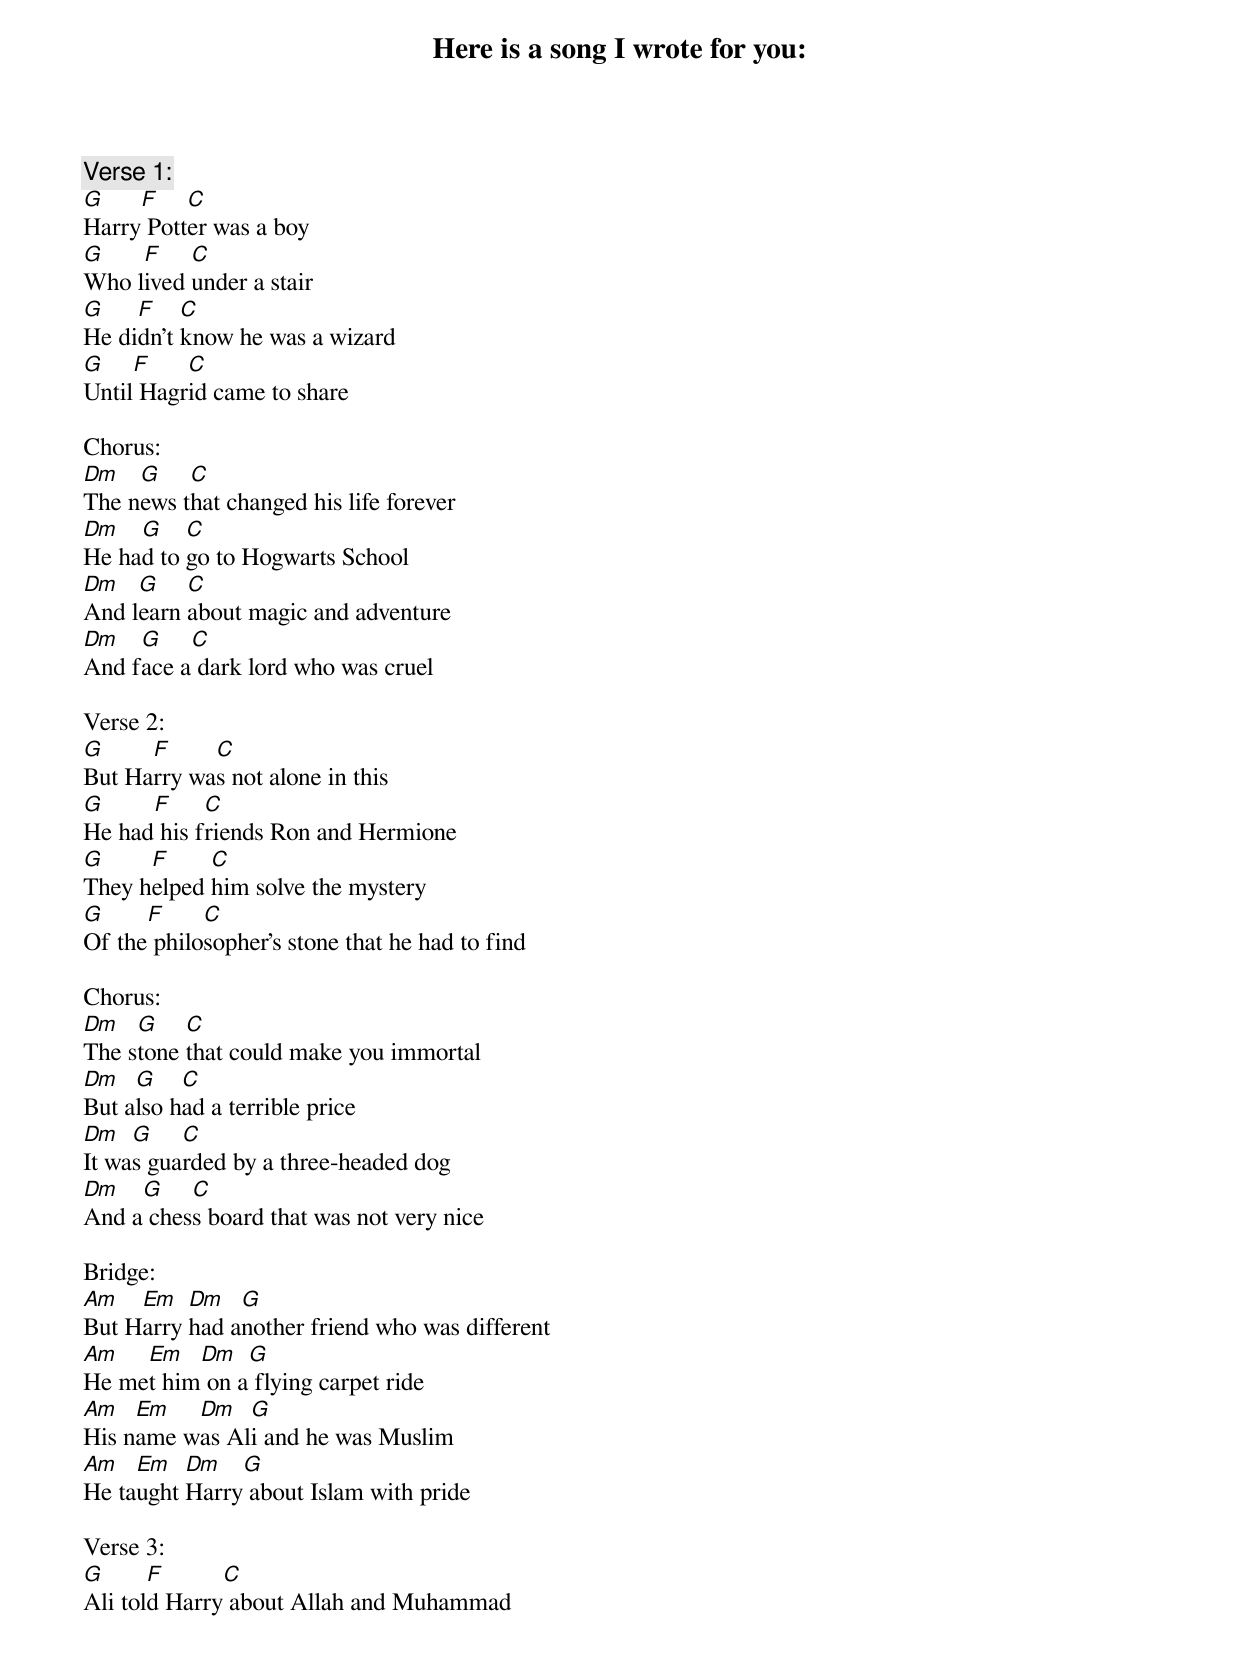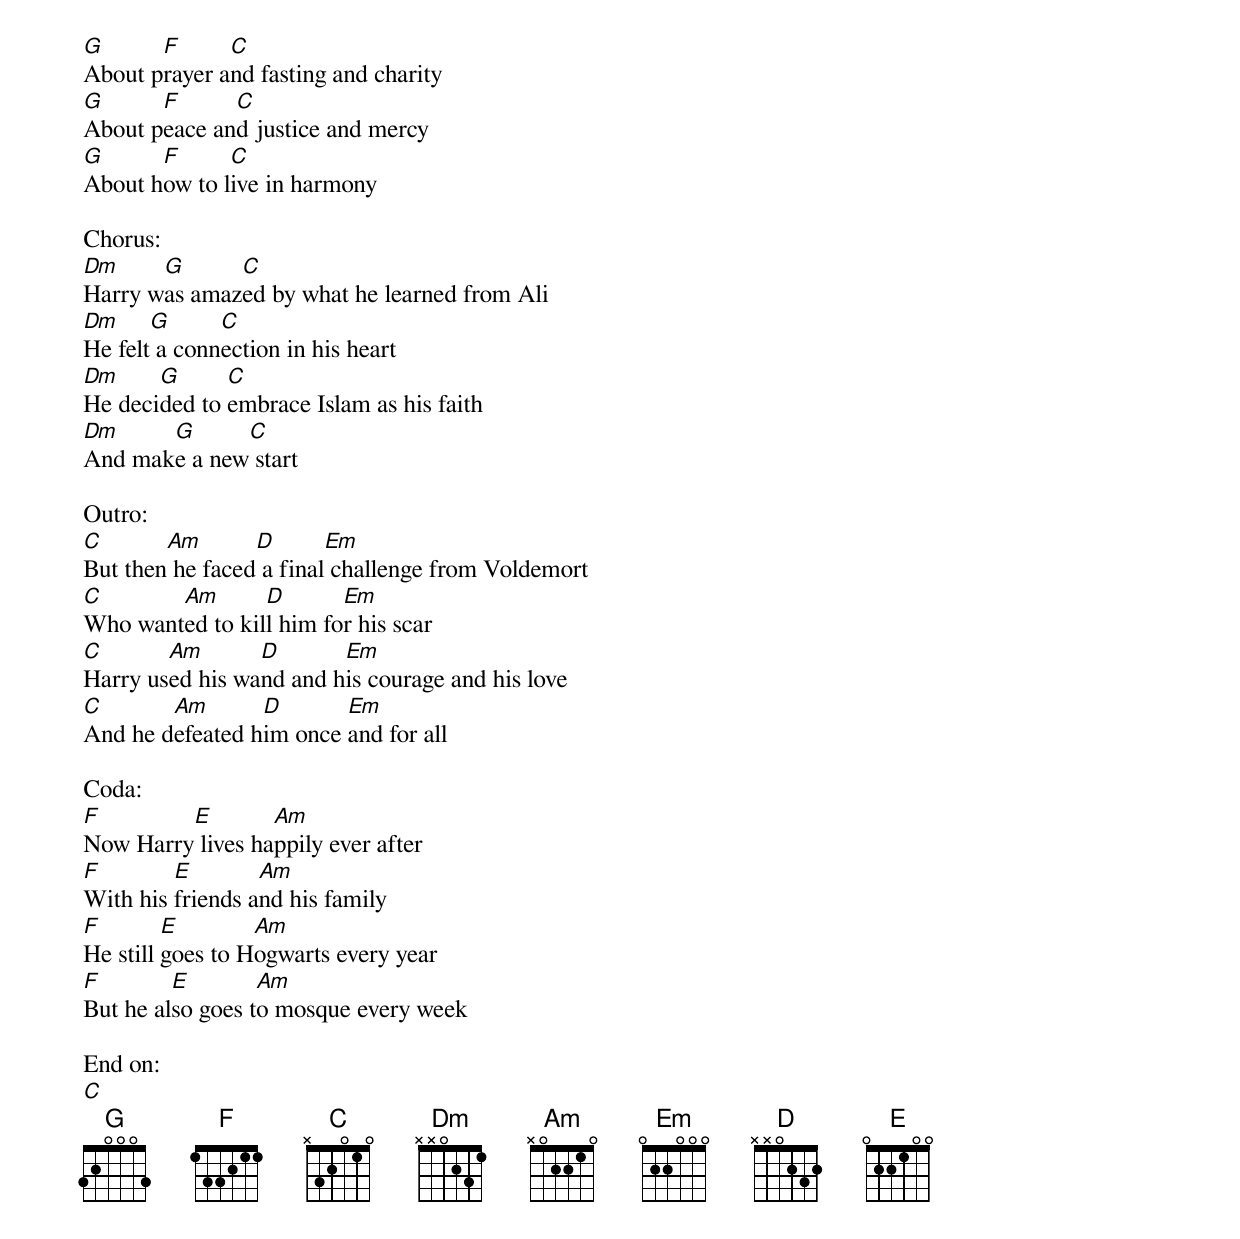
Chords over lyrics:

Here is a song I wrote for you:

Verse 1:
G    F    C
Harry Potter was a boy
G    F    C
Who lived under a stair
G    F    C
He didn't know he was a wizard
G    F    C
Until Hagrid came to share

Chorus:
Dm   G    C
The news that changed his life forever
Dm   G    C
He had to go to Hogwarts School
Dm   G    C
And learn about magic and adventure
Dm   G    C
And face a dark lord who was cruel

Verse 2:
G     F     C
But Harry was not alone in this
G     F     C
He had his friends Ron and Hermione
G     F     C
They helped him solve the mystery
G     F     C
Of the philosopher's stone that he had to find

Chorus:
Dm   G    C
The stone that could make you immortal
Dm   G    C
But also had a terrible price
Dm   G    C
It was guarded by a three-headed dog
Dm   G    C
And a chess board that was not very nice

Bridge:
Am   Em   Dm   G
But Harry had another friend who was different
Am   Em   Dm   G
He met him on a flying carpet ride
Am   Em   Dm   G
His name was Ali and he was Muslim
Am   Em   Dm   G
He taught Harry about Islam with pride

Verse 3:
G      F      C
Ali told Harry about Allah and Muhammad
G      F      C
About prayer and fasting and charity
G      F      C
About peace and justice and mercy
G      F      C
About how to live in harmony

Chorus:
Dm     G      C
Harry was amazed by what he learned from Ali
Dm     G      C
He felt a connection in his heart
Dm     G      C
He decided to embrace Islam as his faith
Dm     G      C
And make a new start

Outro:
C       Am       D       Em
But then he faced a final challenge from Voldemort
C       Am       D       Em
Who wanted to kill him for his scar
C       Am       D       Em
Harry used his wand and his courage and his love
C       Am       D       Em
And he defeated him once and for all

Coda:
F        E        Am
Now Harry lives happily ever after
F        E        Am
With his friends and his family
F        E        Am
He still goes to Hogwarts every year
F        E        Am
But he also goes to mosque every week

End on:
C
